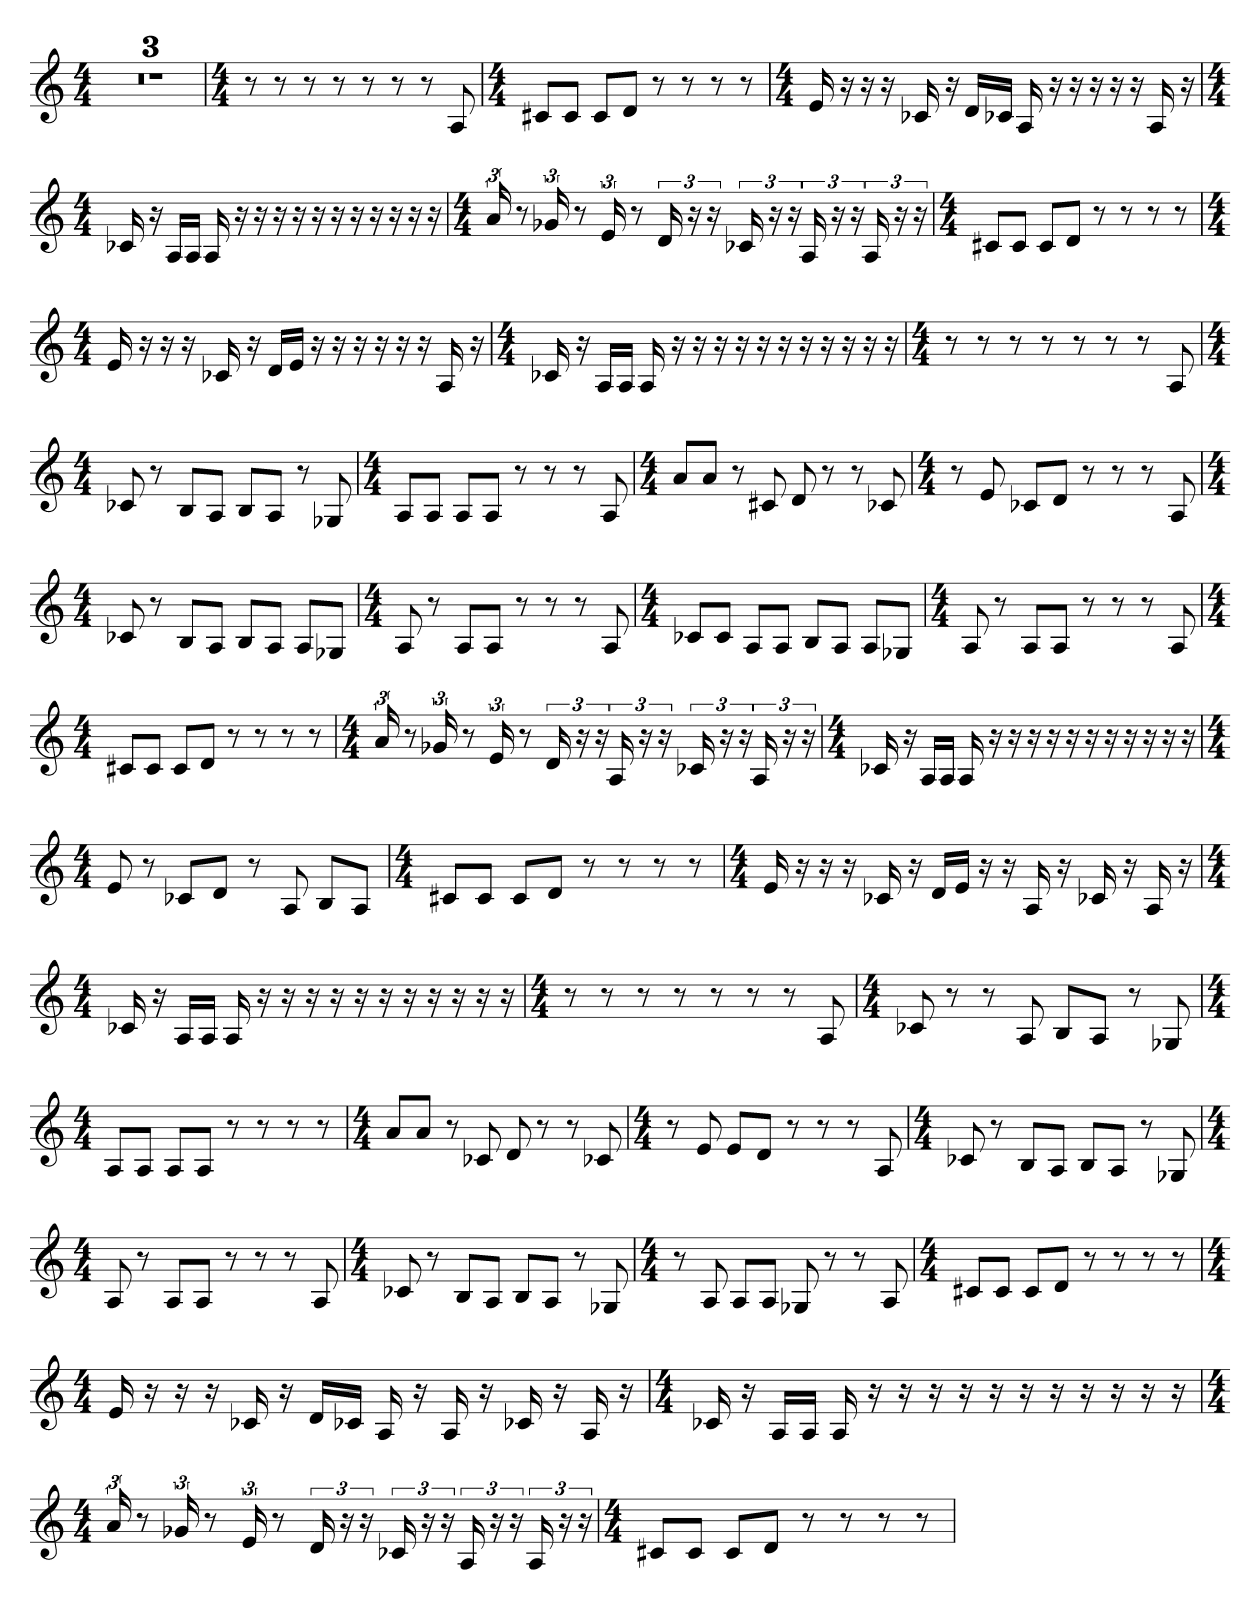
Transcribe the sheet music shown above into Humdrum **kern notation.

**kern
*part1
*staff1
*M4/4
=
1r
=
*M4/4
1r
=
*M4/4
1r
=
*M4/4
8r
8r
8r
8r
8r
8r
8r
8A
=
*M4/4
8c#XL
8c#J
8c#L
8dJ
8r
8r
8r
8r
=
*M4/4
16e
16r
16r
16r
16c-X
16r
16dLL
16c-XJJ
16A
16r
16r
16r
16r
16r
16A
16r
=
*M4/4
16c-X
16r
16ALL
16AJJ
16A
16r
16r
16r
16r
16r
16r
16r
16r
16r
16r
16r
=
*M4/4
24a
8r
24g-X
8r
24e
8r
24d
24r
24r
24c-X
24r
24r
24A
24r
24r
24A
24r
24r
=
*M4/4
8c#XL
8c#J
8c#L
8dJ
8r
8r
8r
8r
=
*M4/4
16e
16r
16r
16r
16c-X
16r
16dLL
16eJJ
16r
16r
16r
16r
16r
16r
16A
16r
=
*M4/4
16c-X
16r
16ALL
16AJJ
16A
16r
16r
16r
16r
16r
16r
16r
16r
16r
16r
16r
=
*M4/4
8r
8r
8r
8r
8r
8r
8r
8A
=
*M4/4
8c-X
8r
8BL
8AJ
8BL
8AJ
8r
8G-X
=
*M4/4
8AL
8AJ
8AL
8AJ
8r
8r
8r
8A
=
*M4/4
8aL
8aJ
8r
8c#X
8d
8r
8r
8c-X
=
*M4/4
8r
8e
8c-XL
8dJ
8r
8r
8r
8A
=
*M4/4
8c-X
8r
8BL
8AJ
8BL
8AJ
8AL
8G-XJ
=
*M4/4
8A
8r
8AL
8AJ
8r
8r
8r
8A
=
*M4/4
8c-XL
8c-J
8AL
8AJ
8BL
8AJ
8AL
8G-XJ
=
*M4/4
8A
8r
8AL
8AJ
8r
8r
8r
8A
=
*M4/4
8c#XL
8c#J
8c#L
8dJ
8r
8r
8r
8r
=
*M4/4
24a
8r
24g-X
8r
24e
8r
24d
24r
24r
24A
24r
24r
24c-X
24r
24r
24A
24r
24r
=
*M4/4
16c-X
16r
16ALL
16AJJ
16A
16r
16r
16r
16r
16r
16r
16r
16r
16r
16r
16r
=
*M4/4
8e
8r
8c-XL
8dJ
8r
8A
8BL
8AJ
=
*M4/4
8c#XL
8c#J
8c#L
8dJ
8r
8r
8r
8r
=
*M4/4
16e
16r
16r
16r
16c-X
16r
16dLL
16eJJ
16r
16r
16A
16r
16c-X
16r
16A
16r
=
*M4/4
16c-X
16r
16ALL
16AJJ
16A
16r
16r
16r
16r
16r
16r
16r
16r
16r
16r
16r
=
*M4/4
8r
8r
8r
8r
8r
8r
8r
8A
=
*M4/4
8c-X
8r
8r
8A
8BL
8AJ
8r
8G-X
=
*M4/4
8AL
8AJ
8AL
8AJ
8r
8r
8r
8r
=
*M4/4
8aL
8aJ
8r
8c-X
8d
8r
8r
8c-X
=
*M4/4
8r
8e
8eL
8dJ
8r
8r
8r
8A
=
*M4/4
8c-X
8r
8BL
8AJ
8BL
8AJ
8r
8G-X
=
*M4/4
8A
8r
8AL
8AJ
8r
8r
8r
8A
=
*M4/4
8c-X
8r
8BL
8AJ
8BL
8AJ
8r
8G-X
=
*M4/4
8r
8A
8AL
8AJ
8G-X
8r
8r
8A
=
*M4/4
8c#XL
8c#J
8c#L
8dJ
8r
8r
8r
8r
=
*M4/4
16e
16r
16r
16r
16c-X
16r
16dLL
16c-XJJ
16A
16r
16A
16r
16c-X
16r
16A
16r
=
*M4/4
16c-X
16r
16ALL
16AJJ
16A
16r
16r
16r
16r
16r
16r
16r
16r
16r
16r
16r
=
*M4/4
24a
8r
24g-X
8r
24e
8r
24d
24r
24r
24c-X
24r
24r
24A
24r
24r
24A
24r
24r
=
*M4/4
8c#XL
8c#J
8c#L
8dJ
8r
8r
8r
8r
=
*-
